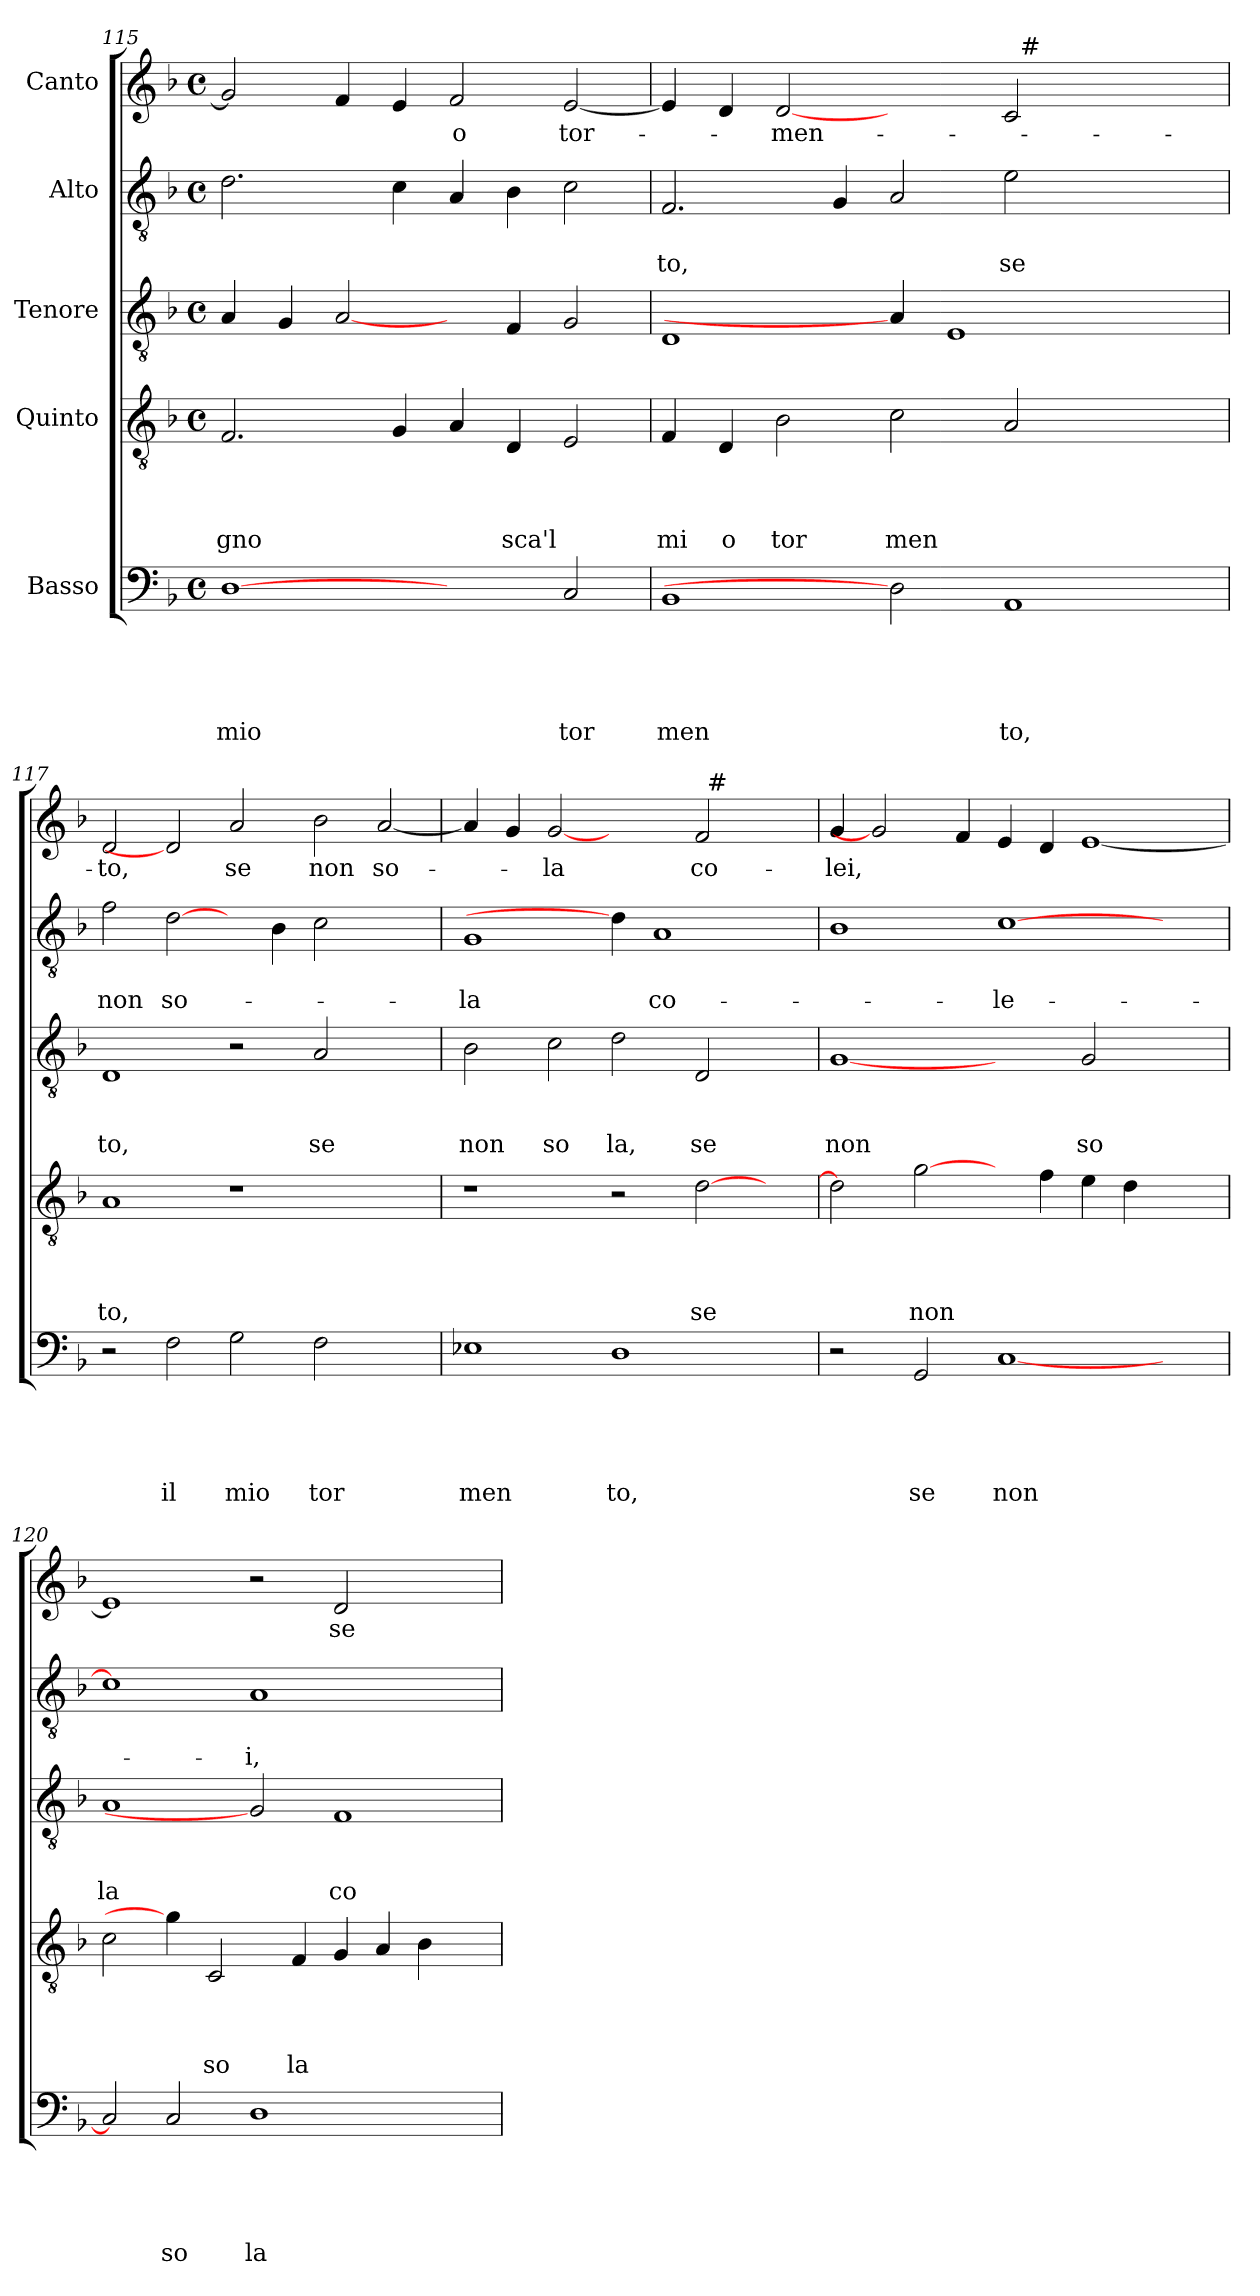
**kern	**text	**text	**text	**text	**text	**kern	**text	**text	**text	**text	**kern	**text	**text	**text	**kern	**text	**text	**kern	**text
*part5	*part5	*part5	*part5	*part5	*part5	*part4	*part4	*part4	*part4	*part4	*part3	*part3	*part3	*part3	*part2	*part2	*part2	*part1	*part1
*staff5	*staff5	*staff5	*staff5	*staff5	*staff5	*staff4	*staff4	*staff4	*staff4	*staff4	*staff3	*staff3	*staff3	*staff3	*staff2	*staff2	*staff2	*staff1	*staff1
*I"Basso	*	*	*	*	*	*I"Quinto	*	*	*	*	*I"Tenore	*	*	*	*I"Alto	*	*	*I"Canto	*
!!LO:LB:g=z
*clefF4	*	*	*	*	*	*clefGv2	*	*	*	*	*clefGv2	*	*	*	*clefGv2	*	*	*clefG2	*
*k[b-]	*	*	*	*	*	*k[b-]	*	*	*	*	*k[b-]	*	*	*	*k[b-]	*	*	*k[b-]	*
*F:	*	*	*	*	*	*F:	*	*	*	*	*F:	*	*	*	*F:	*	*	*F:	*
*M4/4	*	*	*	*	*	*M4/4	*	*	*	*	*M4/4	*	*	*	*M4/4	*	*	*M4/4	*
*met(c)	*	*	*	*	*	*met(c)	*	*	*	*	*met(c)	*	*	*	*met(c)	*	*	*met(c)	*
=115	=115	=115	=115	=115	=115	=115	=115	=115	=115	=115	=115	=115	=115	=115	=115	=115	=115	=115	=115
!	!	!	!	!	!LO:LY:b	!	!	!	!	!LO:LY:b	!	!	!	!	!	!	!	!	!
[1D	.	.	.	.	mio	2.F/	.	.	.	gno	4A/	.	.	.	2.d\	.	.	2g/]	.
.	.	.	.	.	.	.	.	.	.	.	4G/	.	.	.	.	.	.	.	.
.	.	.	.	.	.	.	.	.	.	.	[2A/	.	.	.	.	.	.	4f/	.
.	.	.	.	.	.	4G/	.	.	.	.	.	.	.	.	4c\	.	.	4e/	.
!	!	!	!	!	!	!	!	!	!	!	!	!	!	!	!	!	!	!	!LO:LY:b
2ryy	.	.	.	.	.	4A/	.	.	.	.	4ryy	.	.	.	4A/	.	.	2f/	o
!	!	!	!	!	!	!	!	!	!	!LO:LY:b	!	!	!	!	!	!	!	!	!
.	.	.	.	.	.	4D/	.	.	.	sca'l	4F/	.	.	.	4B-\	.	.	.	.
!	!	!	!	!	!LO:LY:b	!	!	!	!	!	!	!	!	!	!	!	!	!	!LO:LY:b
2C/	.	.	.	.	tor	2E/	.	.	.	.	2G/	.	.	.	2c\	.	.	[<2e/	tor-
=116	=116	=116	=116	=116	=116	=116	=116	=116	=116	=116	=116	=116	=116	=116	=116	=116	=116	=116	=116
!	!	!	!	!	!LO:LY:b	!	!	!	!	!LO:LY:b	!	!	!	!	!	!	!LO:LY:b	!	!
*	*	*	*	*	*	*	*	*	*	*	*	*	*	*	*	*	*	*^	*
1BB-	.	.	.	.	men	4F/	.	.	.	mi	1D	.	.	.	2.F/	.	to,	4e/]	1ryy	.
!	!	!	!	!	!	!	!	!	!	!LO:LY:b	!	!	!	!	!	!	!	!	!	!
.	.	.	.	.	.	4D/	.	.	.	o	.	.	.	.	.	.	.	4d/	.	.
!	!	!	!	!	!	!	!	!	!	!LO:LY:b	!	!	!	!	!	!	!	!	!	!LO:LY:b
.	.	.	.	.	.	2B-\	.	.	.	tor	.	.	.	.	.	.	.	[2d	.	-men-
.	.	.	.	.	.	.	.	.	.	.	.	.	.	.	4G/	.	.	.	.	.
!	!	!	!	!	!	!	!	!	!	!LO:LY:b	!	!	!	!	!	!	!	!	!	!
2D]	.	.	.	.	.	2c\	.	.	.	men	4A/]	.	.	.	2A/	.	.	2ryy	2ryy	.
.	.	.	.	.	.	.	.	.	.	.	1E	.	.	.	.	.	.	.	.	.
!	!	!	!	!	!LO:LY:b	!	!	!	!	!	!	!	!	!	!	!	!LO:LY:b	!	!	!
1AA	.	.	.	.	to,	2A/	.	.	.	.	.	.	.	.	2e\	.	se	2c/	32ryy	.
!	!	!	!	!	!	!	!	!	!	!	!	!	!	!	!	!	!	!	!LO:TX:a:t=#	!
.	.	.	.	.	.	.	.	.	.	.	.	.	.	.	.	.	.	.	2ryy	.
.	.	.	.	.	.	2ryy	.	.	.	.	.	.	.	.	2ryy	.	.	2ryy	.	.
.	.	.	.	.	.	.	.	.	.	.	.	.	.	.	.	.	.	.	4...ryy	.
.	.	.	.	.	.	.	.	.	.	.	4ryy	.	.	.	.	.	.	.	.	.
=117	=117	=117	=117	=117	=117	=117	=117	=117	=117	=117	=117	=117	=117	=117	=117	=117	=117	=117	=117	=117
!	!	!	!	!	!	!	!	!	!	!LO:LY:b	!	!	!	!LO:LY:b	!	!	!LO:LY:b	!	!	!LO:LY:b
*	*	*	*	*	*	*	*	*	*	*	*	*	*	*	*	*	*	*v	*v	*
2r	.	.	.	.	.	1A	.	.	.	to,	1D	.	.	to,	2f\	.	non	2d/	-to,
!	!	!	!	!	!LO:LY:b	!	!	!	!	!	!	!	!	!	!	!	!LO:LY:b	!	!
2F\	.	.	.	.	il	.	.	.	.	.	.	.	.	.	[2d\	.	so-	2d]	.
!	!	!	!	!	!LO:LY:b	!	!	!	!	!	!	!	!	!	!	!	!	!	!LO:LY:b
2G\	.	.	.	.	mio	1r	.	.	.	.	2r	.	.	.	4ryy	.	.	2a/	se
.	.	.	.	.	.	.	.	.	.	.	.	.	.	.	4B-\	.	.	.	.
!	!	!	!	!	!LO:LY:b	!	!	!	!	!	!	!	!	!LO:LY:b	!	!	!	!	!LO:LY:b
2F\	.	.	.	.	tor	.	.	.	.	.	2A/	.	.	se	2c\	.	.	2b-\	non
!	!	!	!	!	!	!	!	!	!	!	!	!	!	!	!	!	!	!	!LO:LY:b
2ryy	.	.	.	.	.	2ryy	.	.	.	.	2ryy	.	.	.	2ryy	.	.	[<2a/	so-
=118	=118	=118	=118	=118	=118	=118	=118	=118	=118	=118	=118	=118	=118	=118	=118	=118	=118	=118	=118
!	!	!	!	!	!LO:LY:b	!	!	!	!	!	!	!	!	!LO:LY:b	!	!	!LO:LY:b	!	!
*	*	*	*	*	*	*	*	*	*	*	*	*	*	*	*	*	*	*^	*
1E-X	.	.	.	.	men	1r	.	.	.	.	2B-\	.	.	non	1G	.	-la	4a/]	1ryy	.
.	.	.	.	.	.	.	.	.	.	.	.	.	.	.	.	.	.	4g/	.	.
!	!	!	!	!	!	!	!	!	!	!	!	!	!	!LO:LY:b	!	!	!	!	!	!LO:LY:b
.	.	.	.	.	.	.	.	.	.	.	2c\	.	.	so	.	.	.	[2g	.	-la
!	!	!	!	!	!LO:LY:b	!	!	!	!	!	!	!	!	!LO:LY:b	!	!	!	!	!	!
1D	.	.	.	.	to,	2r	.	.	.	.	2d\	.	.	la,	4d\]	.	.	2ryy	2ryy	.
!	!	!	!	!	!	!	!	!	!	!	!	!	!	!	!	!	!LO:LY:b	!	!	!
.	.	.	.	.	.	.	.	.	.	.	.	.	.	.	1A	.	co-	.	.	.
!	!	!	!	!	!	!	!	!	!	!LO:LY:b	!	!	!	!LO:LY:b	!	!	!	!	!	!LO:LY:b
.	.	.	.	.	.	[>2d\	.	.	.	se	2D/	.	.	se	.	.	.	2f/	32ryy	co-
!	!	!	!	!	!	!	!	!	!	!	!	!	!	!	!	!	!	!	!LO:TX:a:t=#	!
.	.	.	.	.	.	.	.	.	.	.	.	.	.	.	.	.	.	.	2ryy	.
4ryy	.	.	.	.	.	4ryy	.	.	.	.	4ryy	.	.	.	.	.	.	4ryy	.	.
.	.	.	.	.	.	.	.	.	.	.	.	.	.	.	.	.	.	.	8..ryy	.
=119	=119	=119	=119	=119	=119	=119	=119	=119	=119	=119	=119	=119	=119	=119	=119	=119	=119	=119	=119	=119
!	!	!	!	!	!	!	!	!	!	!	!	!	!	!LO:LY:b	!	!	!	!	!	!LO:LY:b
*	*	*	*	*	*	*	*	*	*	*	*	*	*	*	*	*	*	*v	*v	*
2r	.	.	.	.	.	2d\]	.	.	.	.	[1G	.	.	non	1B-	.	.	4g/	-lei,
.	.	.	.	.	.	.	.	.	.	.	.	.	.	.	.	.	.	2g]	.
!	!	!	!	!	!LO:LY:b	!	!	!	!	!LO:LY:b	!	!	!	!	!	!	!	!	!
2GG/	.	.	.	.	se	[2g\	.	.	.	non	.	.	.	.	.	.	.	.	.
.	.	.	.	.	.	.	.	.	.	.	.	.	.	.	.	.	.	4f/	.
!	!	!	!	!	!LO:LY:b	!	!	!	!	!	!	!	!	!	!	!	!LO:LY:b	!	!
[<1C	.	.	.	.	non	4ryy	.	.	.	.	2ryy	.	.	.	[>1c	.	-le-	4e/	.
.	.	.	.	.	.	4f\	.	.	.	.	.	.	.	.	.	.	.	4d/	.
!	!	!	!	!	!	!	!	!	!	!	!	!	!	!LO:LY:b	!	!	!	!	!
.	.	.	.	.	.	4e\	.	.	.	.	2G/	.	.	so	.	.	.	[<1e	.
.	.	.	.	.	.	4d\	.	.	.	.	.	.	.	.	.	.	.	.	.
2ryy	.	.	.	.	.	2ryy	.	.	.	.	2ryy	.	.	.	2ryy	.	.	.	.
=120	=120	=120	=120	=120	=120	=120	=120	=120	=120	=120	=120	=120	=120	=120	=120	=120	=120	=120	=120
!	!	!	!	!	!	!	!	!	!	!	!	!	!	!LO:LY:b	!	!	!	!	!
2C/]	.	.	.	.	.	2c\	.	.	.	.	1A	.	.	la	1c]	.	.	1e]	.
!	!	!	!	!	!LO:LY:b	!	!	!	!	!	!	!	!	!	!	!	!	!	!
2C/	.	.	.	.	so	4g\]	.	.	.	.	.	.	.	.	.	.	.	.	.
!	!	!	!	!	!	!	!	!	!	!LO:LY:b	!	!	!	!	!	!	!	!	!
.	.	.	.	.	.	2C/	.	.	.	so	.	.	.	.	.	.	.	.	.
!	!	!	!	!	!LO:LY:b	!	!	!	!	!	!	!	!	!	!	!	!LO:LY:b	!	!
1D	.	.	.	.	la	.	.	.	.	.	2G]	.	.	.	1A	.	-i,	2r	.
!	!	!	!	!	!	!	!	!	!	!LO:LY:b	!	!	!	!	!	!	!	!	!
.	.	.	.	.	.	4F/	.	.	.	la	.	.	.	.	.	.	.	.	.
!	!	!	!	!	!	!	!	!	!	!	!	!	!	!LO:LY:b	!	!	!	!	!LO:LY:b
.	.	.	.	.	.	4G/	.	.	.	.	1F	.	.	co	.	.	.	2d/	se
.	.	.	.	.	.	4A/	.	.	.	.	.	.	.	.	.	.	.	.	.
2ryy	.	.	.	.	.	4B-\	.	.	.	.	.	.	.	.	2ryy	.	.	2ryy	.
.	.	.	.	.	.	4ryy	.	.	.	.	.	.	.	.	.	.	.	.	.
=	=	=	=	=	=	=	=	=	=	=	=	=	=	=	=	=	=	=	=
*-	*-	*-	*-	*-	*-	*-	*-	*-	*-	*-	*-	*-	*-	*-	*-	*-	*-	*-	*-
